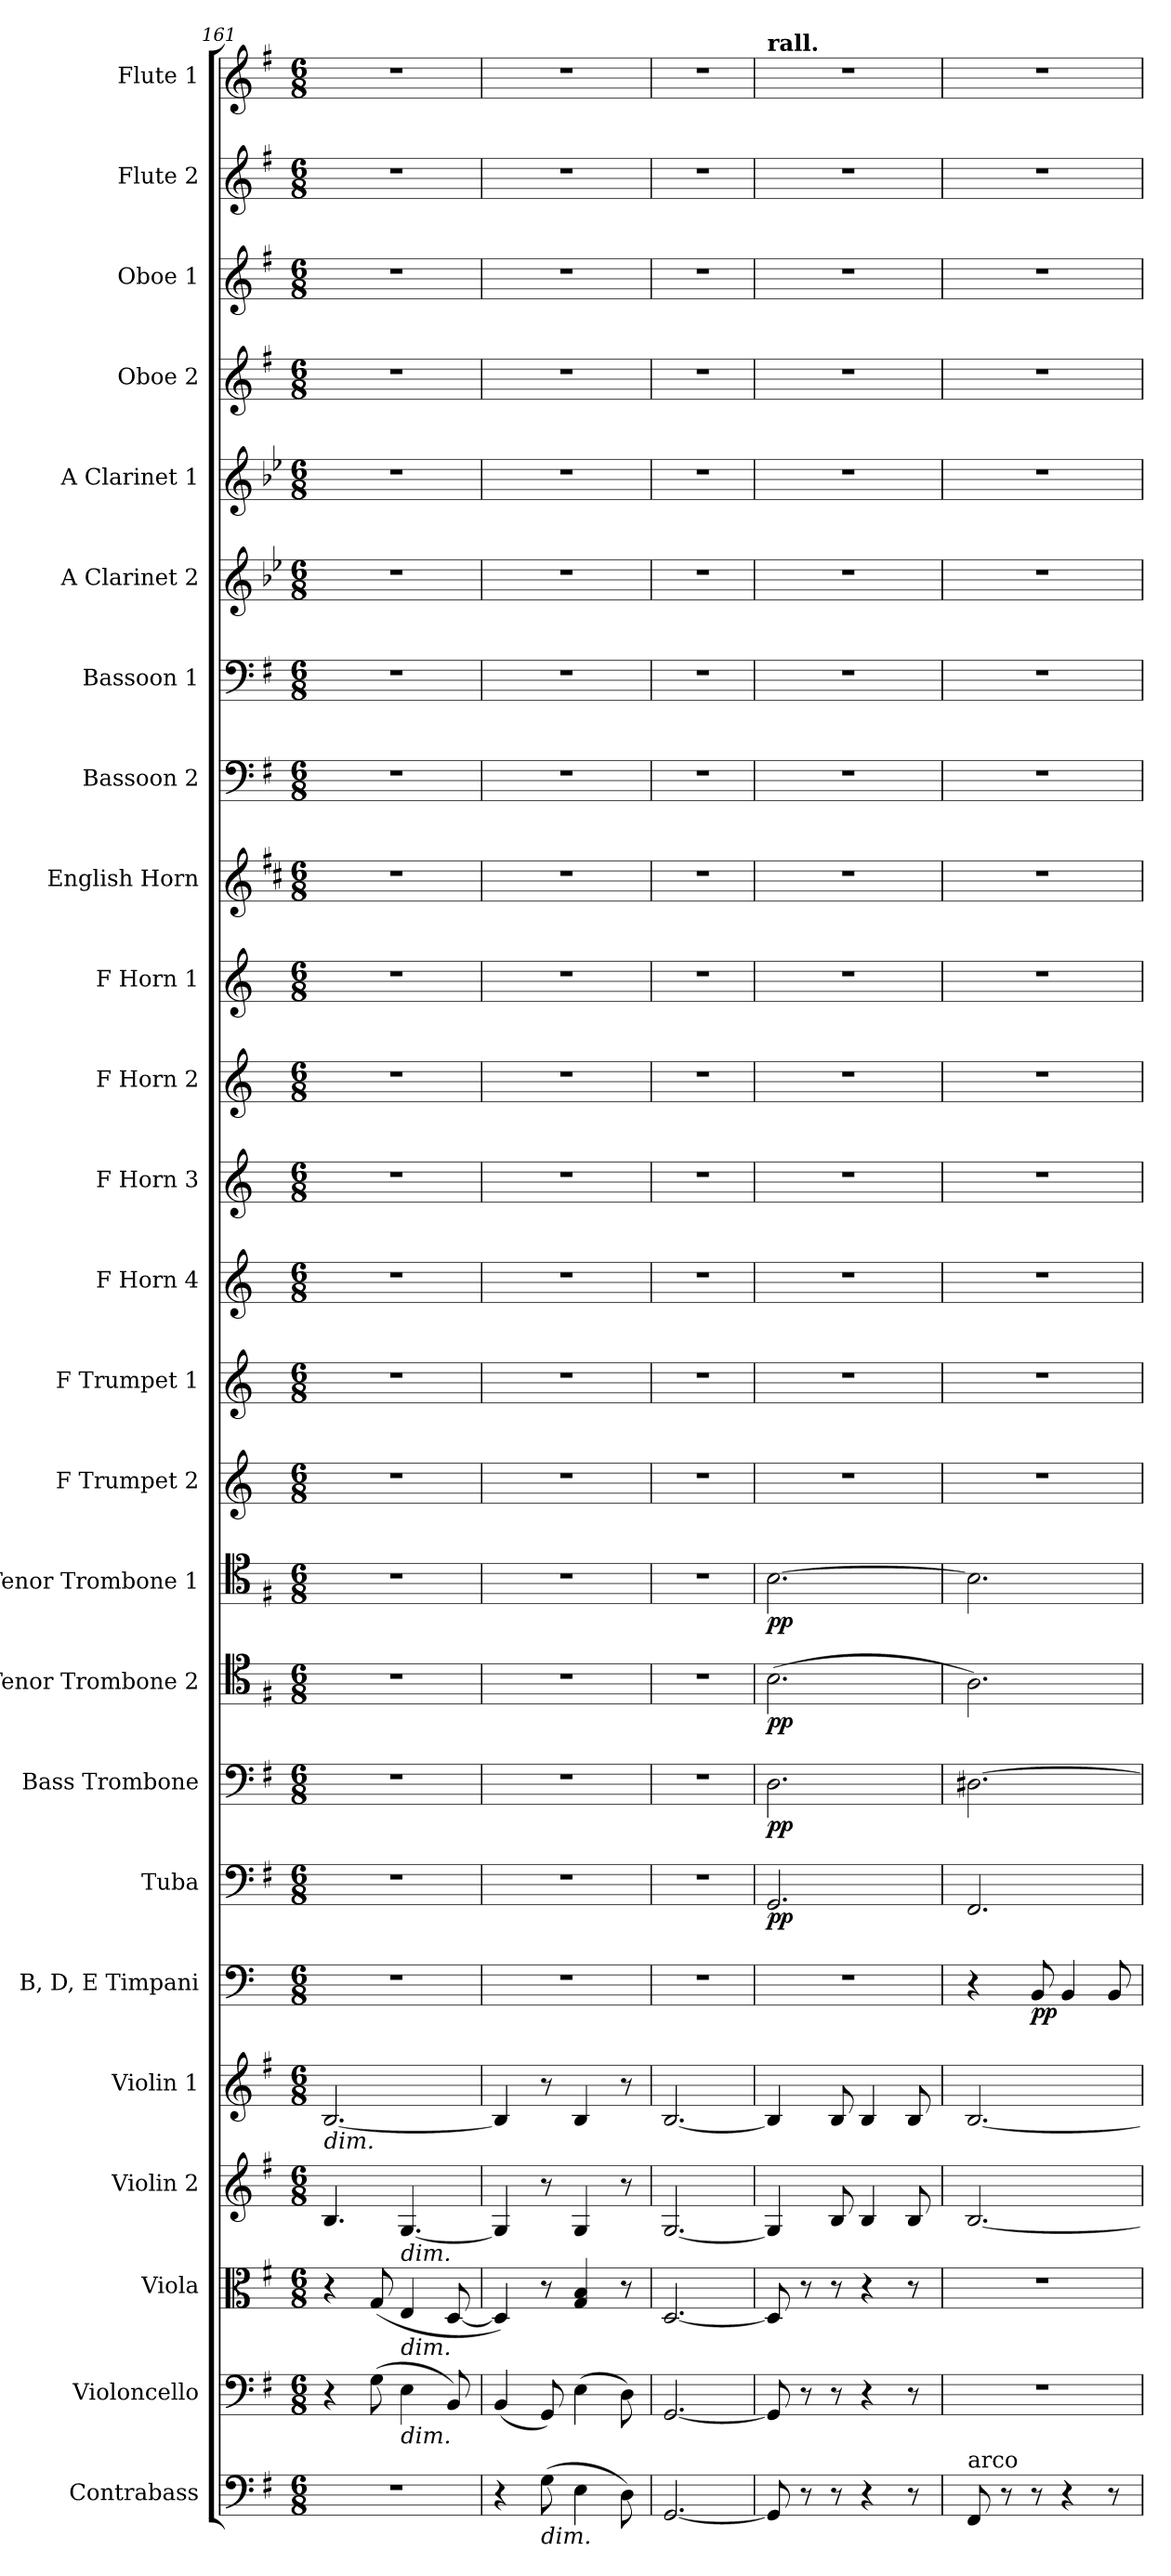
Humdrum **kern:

**kern	**kern	**kern	**kern	**kern	**kern	**dynam	**kern	**dynam	**kern	**dynam	**kern	**dynam	**kern	**dynam	**kern	**kern	**kern	**kern	**kern	**kern	**kern	**kern	**kern	**kern	**kern	**kern	**kern	**kern	**kern
*part25	*part24	*part23	*part22	*part21	*part20	*part20	*part19	*part19	*part18	*part18	*part17	*part17	*part16	*part16	*part15	*part14	*part13	*part12	*part11	*part10	*part9	*part8	*part7	*part6	*part5	*part4	*part3	*part2	*part1
*staff25	*staff24	*staff23	*staff22	*staff21	*staff20	*staff20	*staff19	*staff19	*staff18	*staff18	*staff17	*staff17	*staff16	*staff16	*staff15	*staff14	*staff13	*staff12	*staff11	*staff10	*staff9	*staff8	*staff7	*staff6	*staff5	*staff4	*staff3	*staff2	*staff1
*I"Contrabass	*I"Violoncello	*I"Viola	*I"Violin 2	*I"Violin 1	*I"B, D, E Timpani	*	*I"Tuba	*	*I"Bass Trombone	*	*I"Tenor Trombone 2	*	*I"Tenor Trombone 1	*	*I"F Trumpet 2	*I"F Trumpet 1	*I"F Horn 4	*I"F Horn 3	*I"F Horn 2	*I"F Horn 1	*I"English Horn	*I"Bassoon 2	*I"Bassoon 1	*I"A Clarinet 2	*I"A Clarinet 1	*I"Oboe 2	*I"Oboe 1	*I"Flute 2	*I"Flute 1
*I'Cb	*I'Vc	*I'Vla	*I'Vln 2	*I'Vln 1	*I'Timp	*	*I'Tba	*	*I'B Trb	*	*I'T Trb 2	*	*I'T Trb 1	*	*I'Tpt 2	*I'Tpt 1	*I'Hn 4	*I'Hn 3	*I'Hn 2	*I'Hn 1	*I'E Hn	*I'Bsn 2	*I'Bsn 1	*I'Cl 2	*I'Cl 1	*I'Ob 2	*I'Ob 1	*I'Fl 2	*I'Fl 1
*clefF4	*clefF4	*clefC3	*clefG2	*clefG2	*clefF4	*	*clefF4	*	*clefF4	*	*clefC4	*	*clefC4	*	*clefG2	*clefG2	*clefG2	*clefG2	*clefG2	*clefG2	*clefG2	*clefF4	*clefF4	*clefG2	*clefG2	*clefG2	*clefG2	*clefG2	*clefG2
*ITrd7c12	*	*	*	*	*	*	*	*	*	*	*	*	*	*	*ITrd-3c-5	*ITrd-3c-5	*ITrd4c7	*ITrd4c7	*ITrd4c7	*ITrd4c7	*ITrd4c7	*	*	*ITrd2c3	*ITrd2c3	*	*	*	*
*k[f#]	*k[f#]	*k[f#]	*k[f#]	*k[f#]	*k[]	*	*k[f#]	*	*k[f#]	*	*k[f#]	*	*k[f#]	*	*k[b-]	*k[b-]	*k[b-]	*k[b-]	*k[b-]	*k[b-]	*k[f#]	*k[f#]	*k[f#]	*k[f#]	*k[f#]	*k[f#]	*k[f#]	*k[f#]	*k[f#]
*M6/8	*M6/8	*M6/8	*M6/8	*M6/8	*M6/8	*	*M6/8	*	*M6/8	*	*M6/8	*	*M6/8	*	*M6/8	*M6/8	*M6/8	*M6/8	*M6/8	*M6/8	*M6/8	*M6/8	*M6/8	*M6/8	*M6/8	*M6/8	*M6/8	*M6/8	*M6/8
=161	=161	=161	=161	=161	=161	=161	=161	=161	=161	=161	=161	=161	=161	=161	=161	=161	=161	=161	=161	=161	=161	=161	=161	=161	=161	=161	=161	=161	=161
!	!	!	!	!LO:TX:b:i:t=dim.	!	!	!	!	!	!	!	!	!	!	!	!	!	!	!	!	!	!	!	!	!	!	!	!	!
2.r	4r	4r	4.B/	[2.B/	2.r	.	2.r	.	2.r	.	2.r	.	2.r	.	2.r	2.r	2.r	2.r	2.r	2.r	2.r	2.r	2.r	2.r	2.r	2.r	2.r	2.r	2.r
.	(8G\	(8G/	.	.	.	.	.	.	.	.	.	.	.	.	.	.	.	.	.	.	.	.	.	.	.	.	.	.	.
!	!	!	!LO:TX:b:i:t=dim.	!	!	!	!	!	!	!	!	!	!	!	!	!	!	!	!	!	!	!	!	!	!	!	!	!	!
!	!	!LO:TX:b:i:t=dim.	!	!	!	!	!	!	!	!	!	!	!	!	!	!	!	!	!	!	!	!	!	!	!	!	!	!	!
!	!LO:TX:b:i:t=dim.	!	!	!	!	!	!	!	!	!	!	!	!	!	!	!	!	!	!	!	!	!	!	!	!	!	!	!	!
.	4E\	4E/	[4.G/	.	.	.	.	.	.	.	.	.	.	.	.	.	.	.	.	.	.	.	.	.	.	.	.	.	.
.	8BB/)	[8D/	.	.	.	.	.	.	.	.	.	.	.	.	.	.	.	.	.	.	.	.	.	.	.	.	.	.	.
=162	=162	=162	=162	=162	=162	=162	=162	=162	=162	=162	=162	=162	=162	=162	=162	=162	=162	=162	=162	=162	=162	=162	=162	=162	=162	=162	=162	=162	=162
4r	(4BB/	4D/])	4G/]	4B/]	2.r	.	2.r	.	2.r	.	2.r	.	2.r	.	2.r	2.r	2.r	2.r	2.r	2.r	2.r	2.r	2.r	2.r	2.r	2.r	2.r	2.r	2.r
!LO:TX:b:i:t=dim.	!	!	!	!	!	!	!	!	!	!	!	!	!	!	!	!	!	!	!	!	!	!	!	!	!	!	!	!	!
(8GG\	8GG/)	8r	8r	8r	.	.	.	.	.	.	.	.	.	.	.	.	.	.	.	.	.	.	.	.	.	.	.	.	.
4EE\	(4E\	4G/ 4B/	4G/	4B/	.	.	.	.	.	.	.	.	.	.	.	.	.	.	.	.	.	.	.	.	.	.	.	.	.
8DD\)	8D\)	8r	8r	8r	.	.	.	.	.	.	.	.	.	.	.	.	.	.	.	.	.	.	.	.	.	.	.	.	.
=163	=163	=163	=163	=163	=163	=163	=163	=163	=163	=163	=163	=163	=163	=163	=163	=163	=163	=163	=163	=163	=163	=163	=163	=163	=163	=163	=163	=163	=163
[2.GGG/	[2.GG/	[2.D/	[2.G/	[2.B/	2.r	.	2.r	.	2.r	.	2.r	.	2.r	.	2.r	2.r	2.r	2.r	2.r	2.r	2.r	2.r	2.r	2.r	2.r	2.r	2.r	2.r	2.r
=164	=164	=164	=164	=164	=164	=164	=164	=164	=164	=164	=164	=164	=164	=164	=164	=164	=164	=164	=164	=164	=164	=164	=164	=164	=164	=164	=164	=164	=164
!	!	!	!	!	!	!	!	!	!	!	!	!	!	!	!	!	!	!	!	!	!	!	!	!	!	!	!	!	!LO:TX:a:B:t=rall.
!	!	!	!	!	!	!	!	!LO:DY:b	!	!LO:DY:b	!	!LO:DY:b	!	!LO:DY:b	!	!	!	!	!	!	!	!	!	!	!	!	!	!	!
8GGG/]	8GG/]	8D/]	4G/]	4B/]	2.r	.	2.GG/	pp	2.D\	pp	(2.B\	pp	[2.B\	pp	2.r	2.r	2.r	2.r	2.r	2.r	2.r	2.r	2.r	2.r	2.r	2.r	2.r	2.r	2.r
8r	8r	8r	.	.	.	.	.	.	.	.	.	.	.	.	.	.	.	.	.	.	.	.	.	.	.	.	.	.	.
8r	8r	8r	8B/	8B/	.	.	.	.	.	.	.	.	.	.	.	.	.	.	.	.	.	.	.	.	.	.	.	.	.
4r	4r	4r	4B/	4B/	.	.	.	.	.	.	.	.	.	.	.	.	.	.	.	.	.	.	.	.	.	.	.	.	.
8r	8r	8r	8B/	8B/	.	.	.	.	.	.	.	.	.	.	.	.	.	.	.	.	.	.	.	.	.	.	.	.	.
=165	=165	=165	=165	=165	=165	=165	=165	=165	=165	=165	=165	=165	=165	=165	=165	=165	=165	=165	=165	=165	=165	=165	=165	=165	=165	=165	=165	=165	=165
!LO:TX:a:t=arco	!	!	!	!	!	!	!	!	!	!	!	!	!	!	!	!	!	!	!	!	!	!	!	!	!	!	!	!	!
8FFF#/	2.r	2.r	[2.B/	[2.B/	4r	.	2.FF#/	.	[2.D#X\	.	2.A\)	.	2.B\]	.	2.r	2.r	2.r	2.r	2.r	2.r	2.r	2.r	2.r	2.r	2.r	2.r	2.r	2.r	2.r
8r	.	.	.	.	.	.	.	.	.	.	.	.	.	.	.	.	.	.	.	.	.	.	.	.	.	.	.	.	.
!	!	!	!	!	!	!LO:DY:b	!	!	!	!	!	!	!	!	!	!	!	!	!	!	!	!	!	!	!	!	!	!	!
8r	.	.	.	.	8BB/	pp	.	.	.	.	.	.	.	.	.	.	.	.	.	.	.	.	.	.	.	.	.	.	.
4r	.	.	.	.	4BB/	.	.	.	.	.	.	.	.	.	.	.	.	.	.	.	.	.	.	.	.	.	.	.	.
8r	.	.	.	.	8BB/	.	.	.	.	.	.	.	.	.	.	.	.	.	.	.	.	.	.	.	.	.	.	.	.
=	=	=	=	=	=	=	=	=	=	=	=	=	=	=	=	=	=	=	=	=	=	=	=	=	=	=	=	=	=
*-	*-	*-	*-	*-	*-	*-	*-	*-	*-	*-	*-	*-	*-	*-	*-	*-	*-	*-	*-	*-	*-	*-	*-	*-	*-	*-	*-	*-	*-
